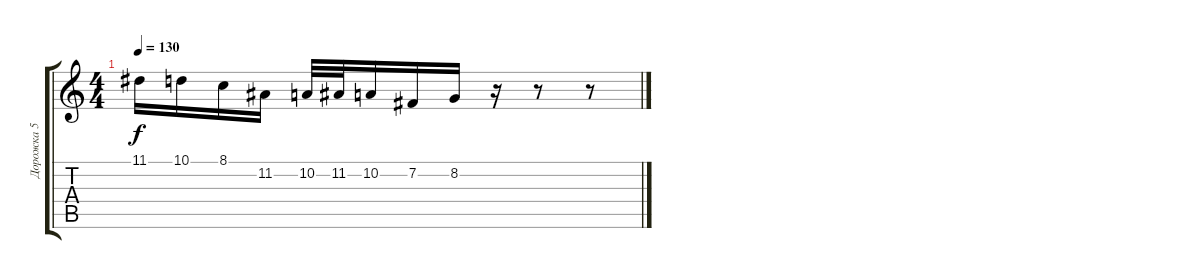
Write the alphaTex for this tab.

\track ("Дорожка 5" "Дорожка 5") {instrument pad8sweep}
\staff {score tabs}
\tuning (E4 B3 G3 D3 A2 E2) {hide}
\ts (4 4)
\tempo 130
\clef g2
\ks c
11.1.16{dy f} 10.1.16 8.1.16 11.2.16 10.2.32 11.2.32 10.2.16 7.2.16 8.2.16 r.16 r.8 r.8
